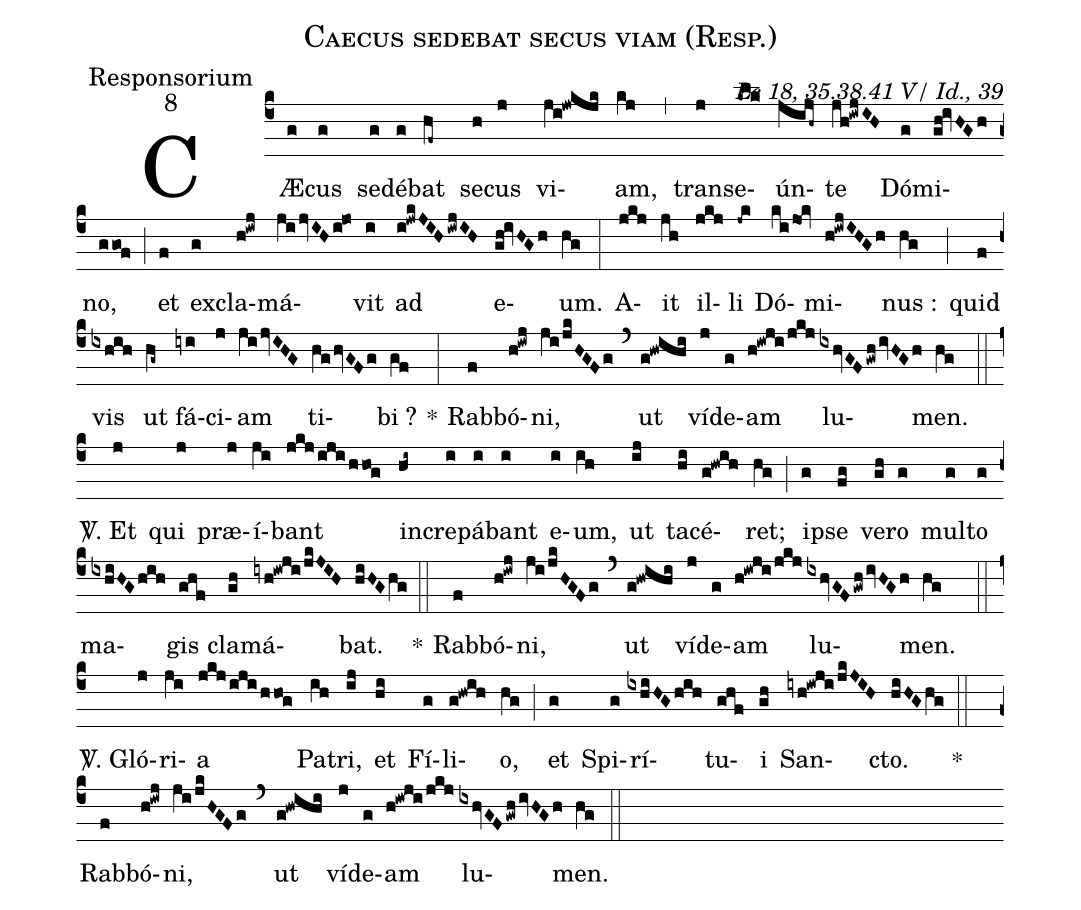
name:Caecus sedebat secus viam (Resp.);
office-part:Responsorium;
mode:8;
commentary:Lc 18, 35.38.41 V/ Id., 39;
%%
(c4)CÆ(g)cus(g) se(g)dé(g)bat(hf~) se(h)cus(j) vi(ji!jwkjk)am,(kj) (,) trans(j)e(-klk)ún(jijh~)te(jh!iwjIH) Dó(g)mi(gh!ivHGh)no,(ggof) (;) et(f) ex(g)cla(h!iwj)má(ji/jvIHi!jo)vit(i) ad(i!jwkJIH/iwjIH) e(gh!ivHGh)um.(hg) (:) A(jkj)it(jh) il(jkj)li(-jk) Dó(ki/jok)mi(h!iwjIHGh)nus :(hg) (;) quid(f) vis(ixhih) ut(hg~) fá(iyi)ci(j)am(ji/jvIHG) ti(hg/hvGFg)bi ?(gf) *(:) Rab(f)bó(h!iwj)ni,(ji/jkHGFg) (`) ut(g!hwihi) ví(j)de(g)am(h!iwji/jkj) lu(ixhvGF/gwh/ivHGh)men.(hg) (::)

<sp>V/</sp>. Et(j) qui(j) præ(j)í(ji)bant(jkj/iji/hhog) in(hi~)cre(i)pá(i)bant(i) e(i)um,(ih) ut(ij) ta(hi)cé(g!hwih)ret;(hg) (;) ip(g)se(fg) ve(gh)ro(g) mul(g)to(g) ma(ixhiHGhih)gis(ghf) cla(gh)má(iyh!iwji/jkJIH)bat.(hiHGhg) (::)
*() Rab(f)bó(h!iwj)ni,(ji/jkHGFg) (`) ut(g!hwihi) ví(j)de(g)am(h!iwji/jkj) lu(ixhvGF/gwh/ivHGh)men.(hg) (::)

<sp>V/</sp>. Gló(j)ri(ji)a(jkj/iji/hhog) Pa(ih)tri,(ij) et(hi) Fí(g)li(g!hwih)o,(hg) (;) et(g) Spi(g)rí(ixhiHG/hih)tu(ghf)i(gh) San(iyh!iwji/jkJIH)cto.(hiHGhg) (::)
*() Rab(f)bó(h!iwj)ni,(ji/jkHGFg) (`) ut(g!hwihi) ví(j)de(g)am(h!iwji/jkj) lu(ixhvGF/gwh/ivHGh)men.(hg) (::)
